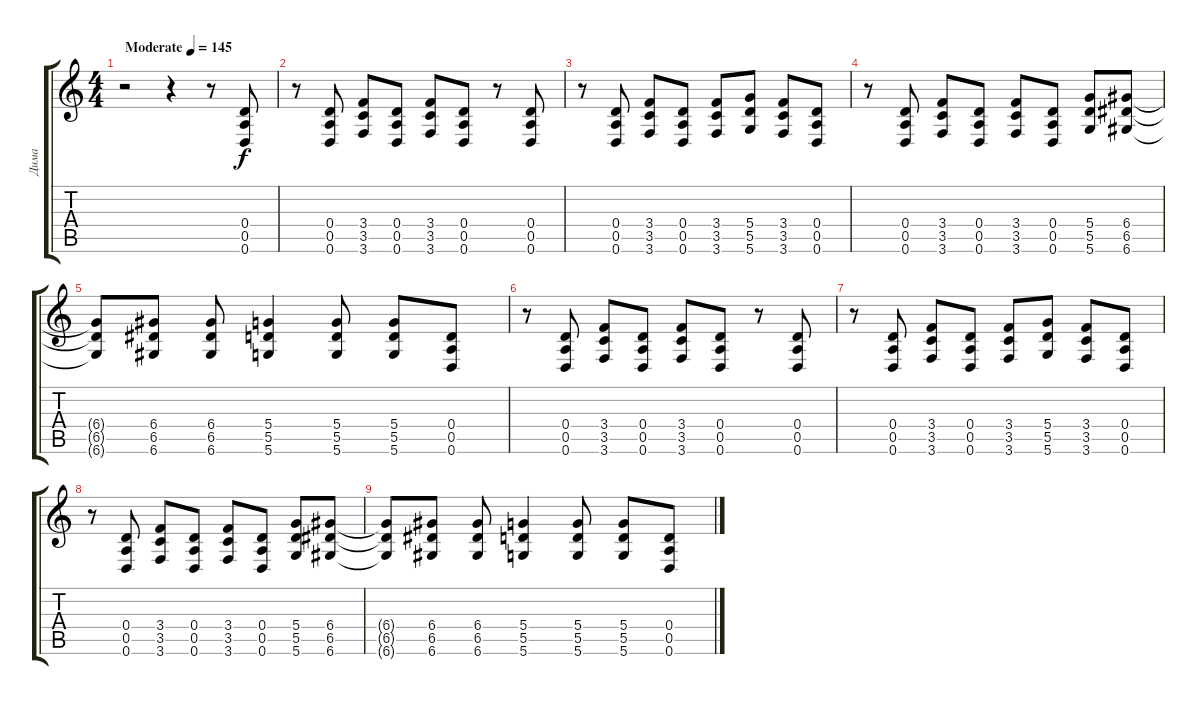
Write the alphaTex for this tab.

\track ("Дима" "Дима") {instrument distortionguitar}
\staff {score tabs}
\tuning (E4 B3 G3 D3 A2 D2) {hide}
\ts (4 4)
\tempo (145 "Moderate")
\clef g2
\ks c
r.2{dy f instrument distortionguitar} r.4 r.8 (0.4 0.5 0.6).8 |
r.8 (0.4 0.5 0.6).8 (3.4 3.5 3.6).8 (0.4 0.5 0.6).8 (3.4 3.5 3.6).8 (0.4 0.5 0.6).8 r.8 (0.4 0.5 0.6).8 |
r.8 (0.4 0.5 0.6).8 (3.4 3.5 3.6).8 (0.4 0.5 0.6).8 (3.4 3.5 3.6).8 (5.4 5.5 5.6).8 (3.4 3.5 3.6).8 (0.4 0.5 0.6).8 |
r.8 (0.4 0.5 0.6).8 (3.4 3.5 3.6).8 (0.4 0.5 0.6).8 (3.4 3.5 3.6).8 (0.4 0.5 0.6).8 (5.4 5.5 5.6).8 (6.4 6.5 6.6).8 |
(6.4{t} 6.5{t} 6.6{t}).8 (6.4 6.5 6.6).8 (6.4 6.5 6.6).8 (5.4 5.5 5.6).4 (5.4 5.5 5.6).8 (5.4 5.5 5.6).8 (0.4 0.5 0.6).8 |
r.8 (0.4 0.5 0.6).8 (3.4 3.5 3.6).8 (0.4 0.5 0.6).8 (3.4 3.5 3.6).8 (0.4 0.5 0.6).8 r.8 (0.4 0.5 0.6).8 |
r.8 (0.4 0.5 0.6).8 (3.4 3.5 3.6).8 (0.4 0.5 0.6).8 (3.4 3.5 3.6).8 (5.4 5.5 5.6).8 (3.4 3.5 3.6).8 (0.4 0.5 0.6).8 |
r.8 (0.4 0.5 0.6).8 (3.4 3.5 3.6).8 (0.4 0.5 0.6).8 (3.4 3.5 3.6).8 (0.4 0.5 0.6).8 (5.4 5.5 5.6).8 (6.4 6.5 6.6).8 |
(6.4{t} 6.5{t} 6.6{t}).8 (6.4 6.5 6.6).8 (6.4 6.5 6.6).8 (5.4 5.5 5.6).4 (5.4 5.5 5.6).8 (5.4 5.5 5.6).8 (0.4 0.5 0.6).8
